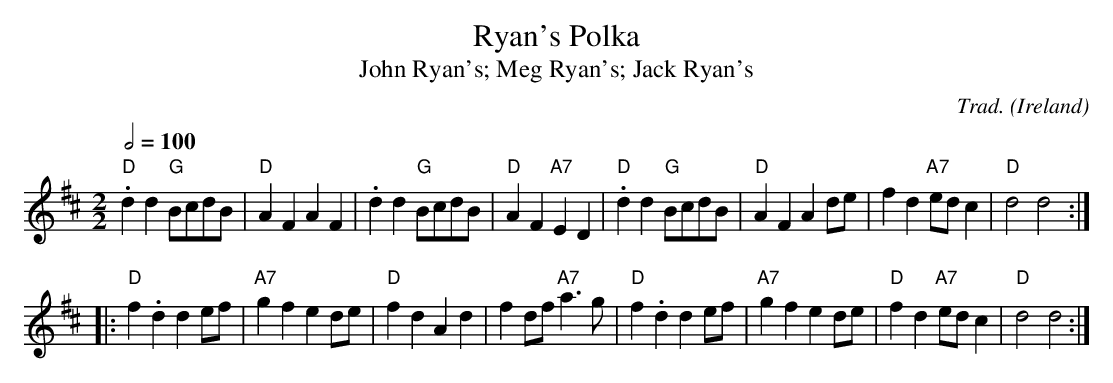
X:1
T:Ryan's Polka
T:John Ryan's; Meg Ryan's; Jack Ryan's
C:Trad.
O:Ireland
M:2/2
L:1/4
Q:1/2=100
K:D
"D".dd "G"B/c/d/B/|"D"AF AF|.dd "G"B/c/d/B/|"D"AF "A7"ED|"D".dd "G"B/c/d/B/|"D"AF Ad/e/|fd "A7"e/d/c|"D"d2 d2:|
|:"D"f.d de/f/|"A7"gf ed/e/|"D"fd Ad|fd/f/ "A7"a>g|"D"f.d de/f/|"A7"gf ed/e/|"D"fd "A7"e/d/c|"D"d2 d2:|
